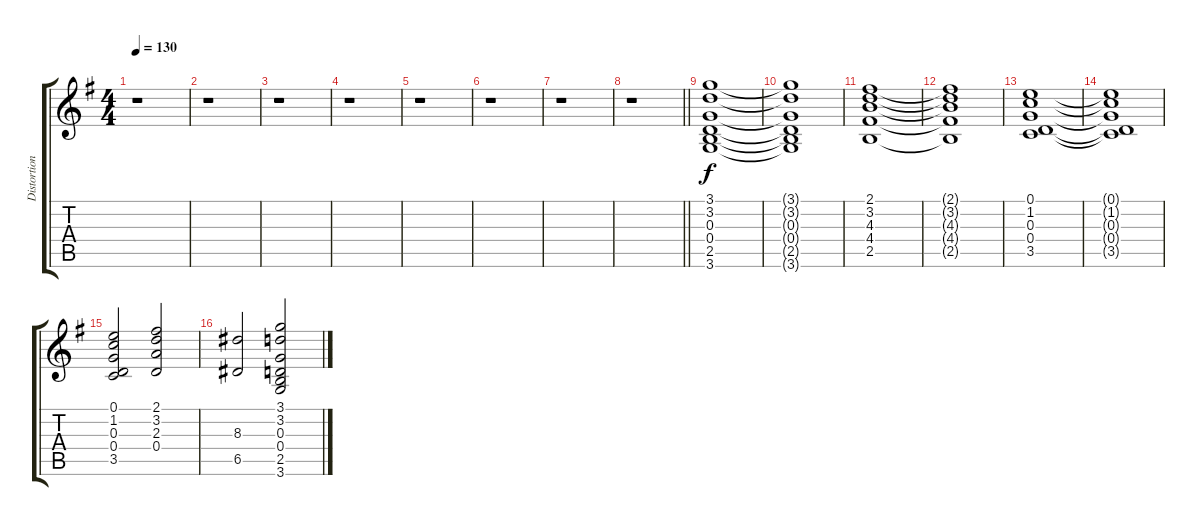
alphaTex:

\track ("Distortion" "Distortion") {instrument distortionguitar}
\staff {score tabs}
\tuning (E4 B3 G3 D3 A2 E2) {hide}
\ts (4 4)
\tempo 130
\clef g2
\ks g
r.1{dy f} |
r.1 |
r.1 |
r.1 |
r.1 |
r.1 |
r.1 |
\barLineRight lightlight
r.1 |
(3.1 3.2 0.3 0.4 2.5 3.6).1 |
(3.1{t} 3.2{t} 0.3{t} 0.4{t} 2.5{t} 3.6{t}).1 |
(2.1 3.2 4.3 4.4 2.5).1 |
(2.1{t} 3.2{t} 4.3{t} 4.4{t} 2.5{t}).1 |
(0.1 1.2 0.3 0.4 3.5).1 |
(0.1{t} 1.2{t} 0.3{t} 0.4{t} 3.5{t}).1 |
(0.1 1.2 0.3 0.4 3.5).2 (2.1 3.2 2.3 0.4).2 |
(8.3 6.5).2 (3.1 3.2 0.3 0.4 2.5 3.6).2
